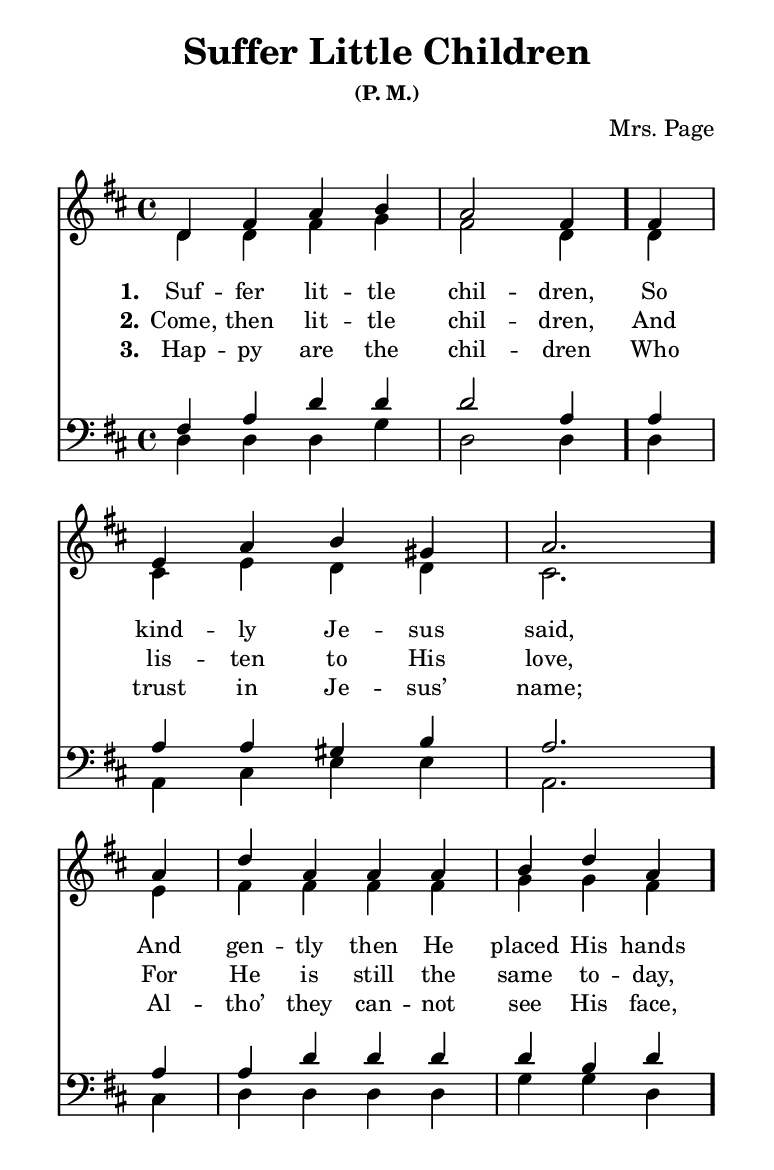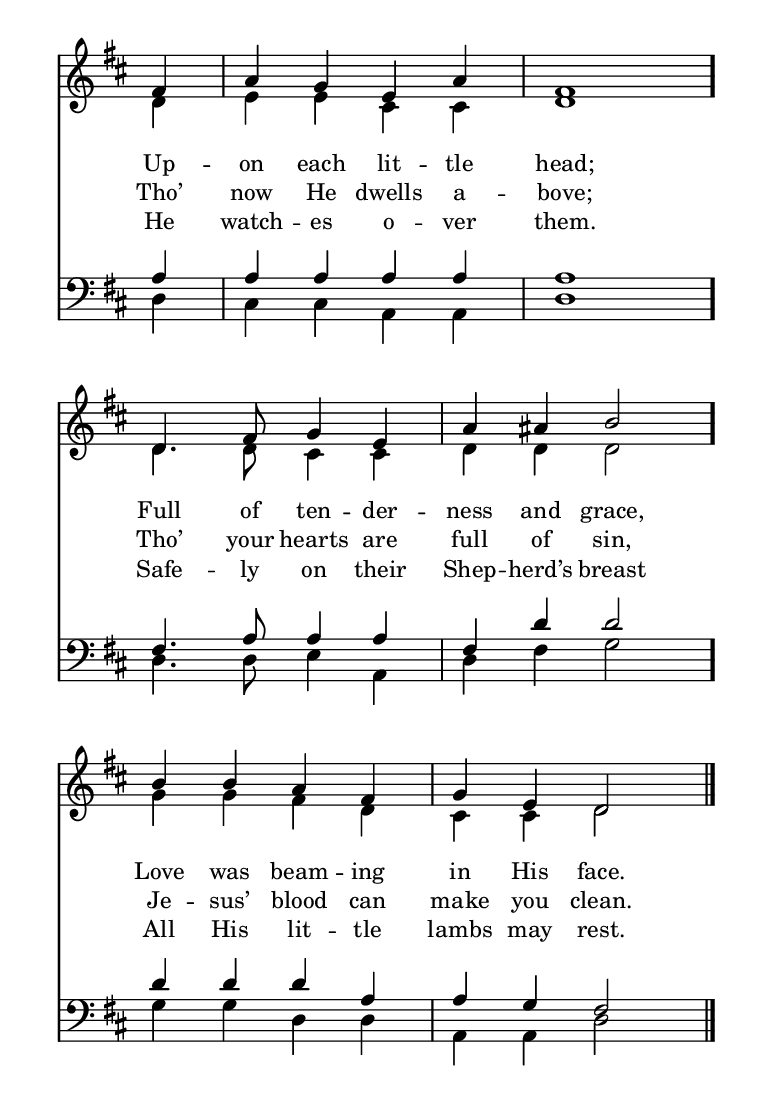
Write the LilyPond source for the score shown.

\include "common/global.ily"
\paper {
  \include "common/paper.ily"
  ragged-bottom = ##t
  ragged-last-bottom = ##t
  systems-per-page = ##f
  %page-count = ##f
}

\header{
  title = "Suffer Little Children"
  subsubtitle = "(P. M.)"
  %meter = "P.M."
  %poet = ""
  composer = "Mrs. Page"
  %copyright = ""
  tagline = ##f
}

% for fermata in MIDI
ta = { \tempo 4=96 }
tb = { \tempo 4=48 }

patternAA = { c4 c4 c4 c4 | c2 c4 }
patternBA = { c4 | c4 c4 c4 c4 | c2. }
patternCA = { c4 | c4 c4 c4 c4 | c4 c4 c4 }
patternDA = { c4 | c4 c4 c4 c4 | c1 }
patternEA = { c4. c8 c4 c4 | c4 c4 c2 }
patternFA = { c4 c4 c4 c4 | c4 c4 c2 }

global = {
  \include "common/overrides.ily"
  \override Staff.TimeSignature.style = #'()
  \time 4/4
  \override Score.MetronomeMark.transparent = ##t % hide all fermata changes too
  \ta
  \key d \major
  %\partial 4
  \autoBeamOff
}

notesSoprano = {
\global
\relative c' {

  \changePitch \patternAA { d fis a b | a fis } \bar "."
  \changePitch \patternBA { fis | e a b gis | a } \bar "." \break
  \changePitch \patternCA { a | d a a a | b d a } \bar "."
  \changePitch \patternDA { fis | a g e a | fis } \bar "." \break
  \changePitch \patternEA { d fis g e | a ais b } \bar "."
  \changePitch \patternFA { b b a fis | g e d } \bar "." \break

  \bar "|."

}
}

notesAlto = {
\global
\relative e' {

  \changePitch \patternAA { d d fis g | fis d }
  \changePitch \patternBA { d | cis e d d | cis }
  \changePitch \patternCA { e | fis fis fis fis | g g fis }
  \changePitch \patternDA { d | e e cis cis | d }
  \changePitch \patternEA { d d cis cis | d d d }
  \changePitch \patternFA { g g fis d | cis cis d }

}
}

notesTenor = {
\global
\relative a {

  \changePitch \patternAA { fis a d d | d a }
  \changePitch \patternBA { a | a a gis b | a }
  \changePitch \patternCA { a | a d d d | d b d }
  \changePitch \patternDA { a | a a a a | a }
  \changePitch \patternEA { fis a a a | fis d' d }
  \changePitch \patternFA { d d d a | a g fis }

}
}

notesBass = {
\global
\relative f {

  \changePitch \patternAA { d d d g | d d }
  \changePitch \patternBA { d | a cis e e | a, }
  \changePitch \patternCA { cis | d d d d | g g d }
  \changePitch \patternDA { d | cis cis a a | d }
  \changePitch \patternEA { d d e a, | d fis g }
  \changePitch \patternFA { g g d d | a a d }

}
}

wordsA = \lyricmode {
\set stanza = "1."

Suf -- fer lit -- tle chil -- dren,
So kind -- ly Je -- sus said,
And gen -- tly then He placed His hands
Up -- on each lit -- tle head;
Full of ten -- der -- ness and grace,
Love was beam -- ing in His face.

}

wordsB = \lyricmode {
\set stanza = "2."

Come, then lit -- tle chil -- dren,
And lis -- ten to His love,
For He is still the same to -- day,
Tho’ now He dwells a -- bove;
Tho’ your hearts are full of sin,
Je -- sus’ blood can make you clean.

}

wordsC = \lyricmode {
\set stanza = "3."

Hap -- py are the chil -- dren
Who trust in Je -- sus’ name;
Al -- tho’ they can -- not see His face,
He watch -- es o -- ver them.
Safe -- ly on their Shep -- herd’s breast
All His lit -- tle lambs may rest.

}

\score {
  \context ChoirStaff <<
    \context Staff = upper <<
      \set ChoirStaff.systemStartDelimiter = #'SystemStartBar
      \context Voice  = sopranos { \voiceOne << \notesSoprano >> }
      \context Voice  = altos { \voiceTwo << \notesAlto >> }
      \context Lyrics = one   \lyricsto sopranos \wordsA
      \context Lyrics = two   \lyricsto sopranos \wordsB
      \context Lyrics = three \lyricsto sopranos \wordsC
    >>
    \context Staff = men <<
      \clef bass
      \context Voice  = tenors { \voiceOne << \notesTenor >> }
      \context Voice  = basses { \voiceTwo << \notesBass >> }
    >>
  >>
  \layout {
    \include "common/layout.ily"
  }
  \midi{
    \include "common/midi.ily"
  }
}

\version "2.18.0"  % necessary for upgrading to future LilyPond versions.

% vi:set et ts=2 sw=2 ai nocindent syntax=lilypond
